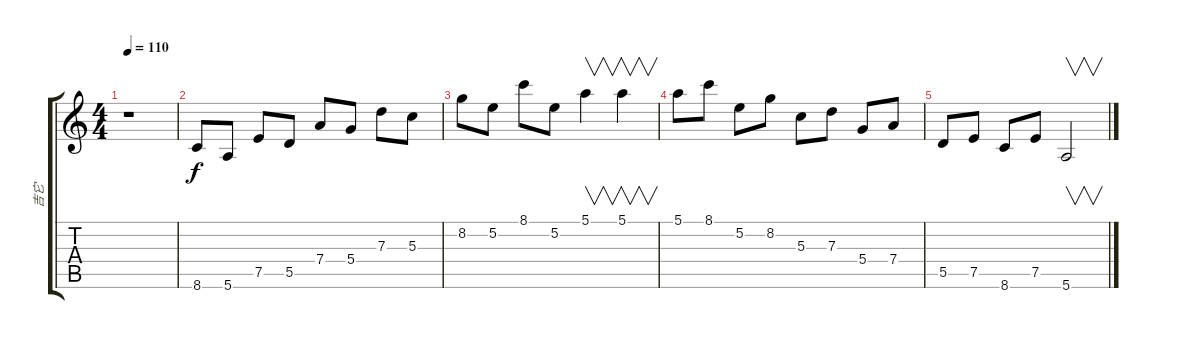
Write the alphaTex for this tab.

\track ("吉它" "吉它") {instrument distortionguitar}
\staff {score tabs}
\tuning (E4 B3 G3 D3 A2 E2) {hide}
\ts (4 4)
\tempo 110
\clef g2
\ks c
r.1{dy f instrument distortionguitar} |
8.6.8 5.6.8 7.5.8 5.5.8 7.4.8 5.4.8 7.3.8 5.3.8 |
8.2.8 5.2.8 8.1.8 5.2.8 5.1.4{v} 5.1.4{v} |
5.1.8 8.1.8 5.2.8 8.2.8 5.3.8 7.3.8 5.4.8 7.4.8 |
5.5.8 7.5.8 8.6.8 7.5.8 5.6.2{v}
